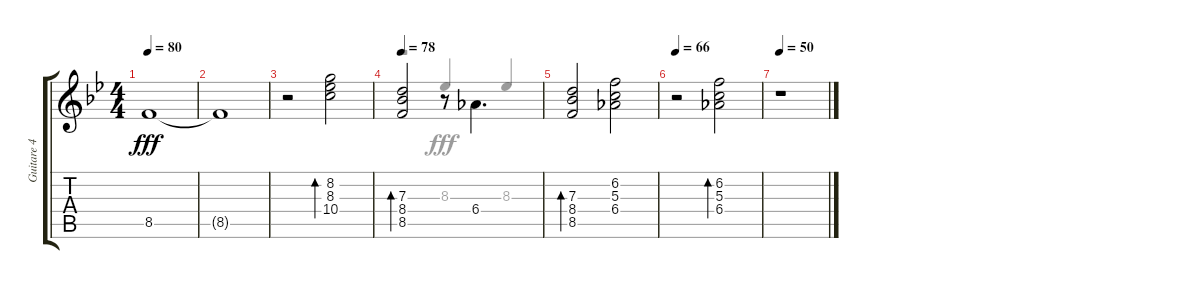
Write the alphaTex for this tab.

\track ("Guitare 4" "Guitare 4") {instrument electricguitarclean}
\staff {score tabs}
\tuning (E4 B3 G3 D3 A2 E2) {hide}
\voice
\ts (4 4)
\tempo 80
\clef g2
\ks bb
8.5.1{dy fff} |
8.5{t}.1 |
r.2 (8.2 8.3 10.4).2{bd 60} |
\tempo 78
(7.3 8.4 8.5).2{bd 60} r.8 6.4.4{d beam Down} |
(7.3 8.4 8.5).2{bd 60} (6.2 5.3 6.4).2 |
\tempo 66
r.2 (6.2 5.3 6.4).2{bd 60} |
\tempo 50
r.1
\voice
\clef g2
\ottava regular
\simile none
\ks bb
|
|
|
r.2 8.3.4{beam Up} 8.3.4{beam Up} |
|
|
